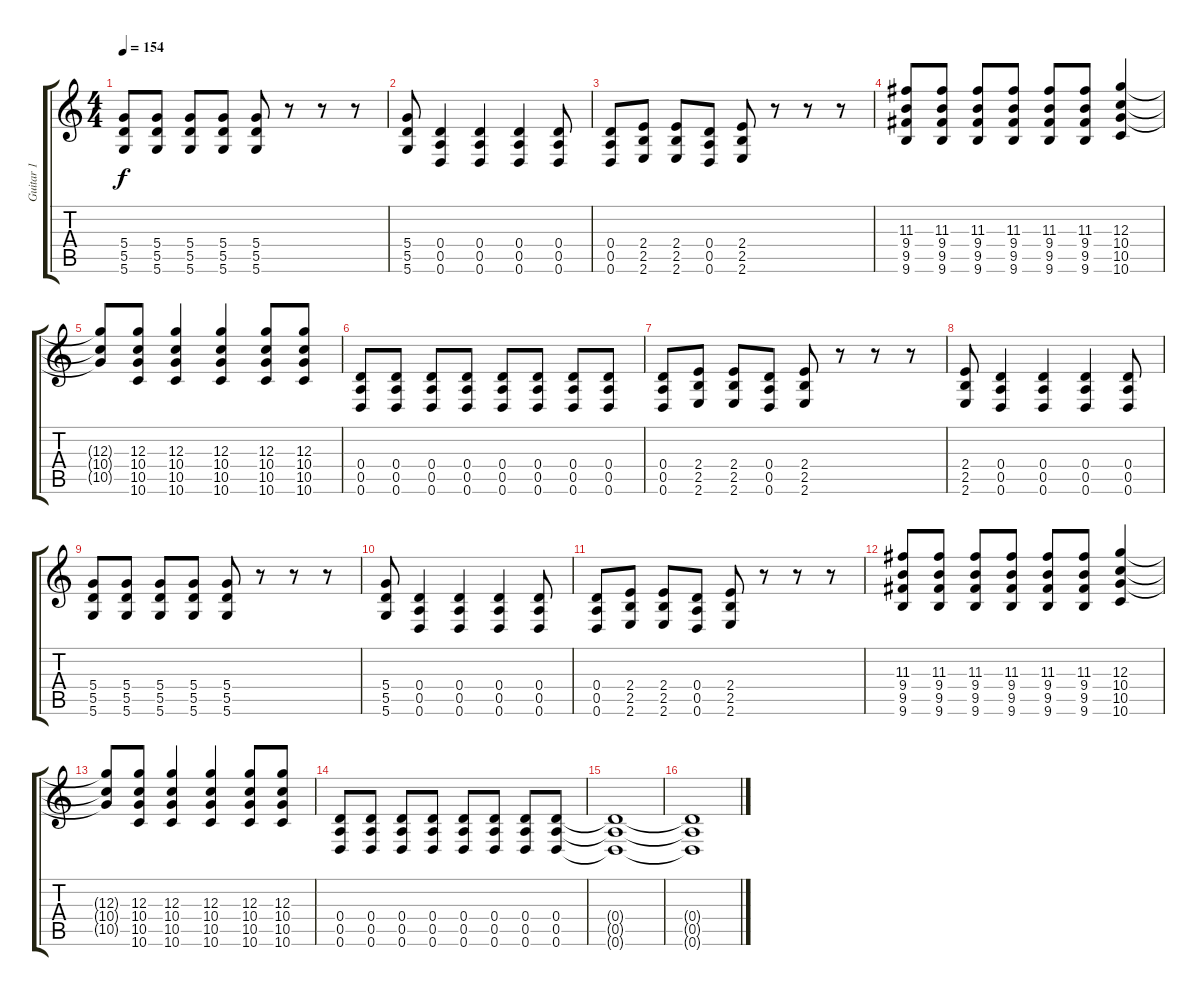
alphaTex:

\track ("Guitar 1" "Guitar 1") {instrument acousticguitarsteel}
\staff {score tabs}
\tuning (E4 B3 G3 D3 A2 D2) {hide}
\ts (4 4)
\tempo 154
\clef g2
\ks c
(5.4 5.5 5.6).8{dy f} (5.4 5.5 5.6).8 (5.4 5.5 5.6).8 (5.4 5.5 5.6).8 (5.4 5.5 5.6).8 r.8 r.8 r.8 |
(5.4 5.5 5.6).8 (0.4 0.5 0.6).4 (0.4 0.5 0.6).4 (0.4 0.5 0.6).4 (0.4 0.5 0.6).8 |
(0.4 0.5 0.6).8 (2.4 2.5 2.6).8 (2.4 2.5 2.6).8 (0.4 0.5 0.6).8 (2.4 2.5 2.6).8 r.8 r.8 r.8 |
(11.3 9.4 9.5 9.6).8 (11.3 9.4 9.5 9.6).8 (11.3 9.4 9.5 9.6).8 (11.3 9.4 9.5 9.6).8 (11.3 9.4 9.5 9.6).8 (11.3 9.4 9.5 9.6).8 (12.3 10.4 10.5 10.6).4 |
(12.3{t} 10.4{t} 10.5{t}).8 (12.3 10.4 10.5 10.6).8 (12.3 10.4 10.5 10.6).4 (12.3 10.4 10.5 10.6).4 (12.3 10.4 10.5 10.6).8 (12.3 10.4 10.5 10.6).8 |
(0.4 0.5 0.6).8 (0.4 0.5 0.6).8 (0.4 0.5 0.6).8 (0.4 0.5 0.6).8 (0.4 0.5 0.6).8 (0.4 0.5 0.6).8 (0.4 0.5 0.6).8 (0.4 0.5 0.6).8 |
(0.4 0.5 0.6).8 (2.4 2.5 2.6).8 (2.4 2.5 2.6).8 (0.4 0.5 0.6).8 (2.4 2.5 2.6).8 r.8 r.8 r.8 |
(2.4 2.5 2.6).8 (0.4 0.5 0.6).4 (0.4 0.5 0.6).4 (0.4 0.5 0.6).4 (0.4 0.5 0.6).8 |
(5.4 5.5 5.6).8 (5.4 5.5 5.6).8 (5.4 5.5 5.6).8 (5.4 5.5 5.6).8 (5.4 5.5 5.6).8 r.8 r.8 r.8 |
(5.4 5.5 5.6).8 (0.4 0.5 0.6).4 (0.4 0.5 0.6).4 (0.4 0.5 0.6).4 (0.4 0.5 0.6).8 |
(0.4 0.5 0.6).8 (2.4 2.5 2.6).8 (2.4 2.5 2.6).8 (0.4 0.5 0.6).8 (2.4 2.5 2.6).8 r.8 r.8 r.8 |
(11.3 9.4 9.5 9.6).8 (11.3 9.4 9.5 9.6).8 (11.3 9.4 9.5 9.6).8 (11.3 9.4 9.5 9.6).8 (11.3 9.4 9.5 9.6).8 (11.3 9.4 9.5 9.6).8 (12.3 10.4 10.5 10.6).4 |
(12.3{t} 10.4{t} 10.5{t}).8 (12.3 10.4 10.5 10.6).8 (12.3 10.4 10.5 10.6).4 (12.3 10.4 10.5 10.6).4 (12.3 10.4 10.5 10.6).8 (12.3 10.4 10.5 10.6).8 |
(0.4 0.5 0.6).8 (0.4 0.5 0.6).8 (0.4 0.5 0.6).8 (0.4 0.5 0.6).8 (0.4 0.5 0.6).8 (0.4 0.5 0.6).8 (0.4 0.5 0.6).8 (0.4 0.5 0.6).8 |
(0.4{t} 0.5{t} 0.6{t}).1 |
(0.4{t} 0.5{t} 0.6{t}).1
